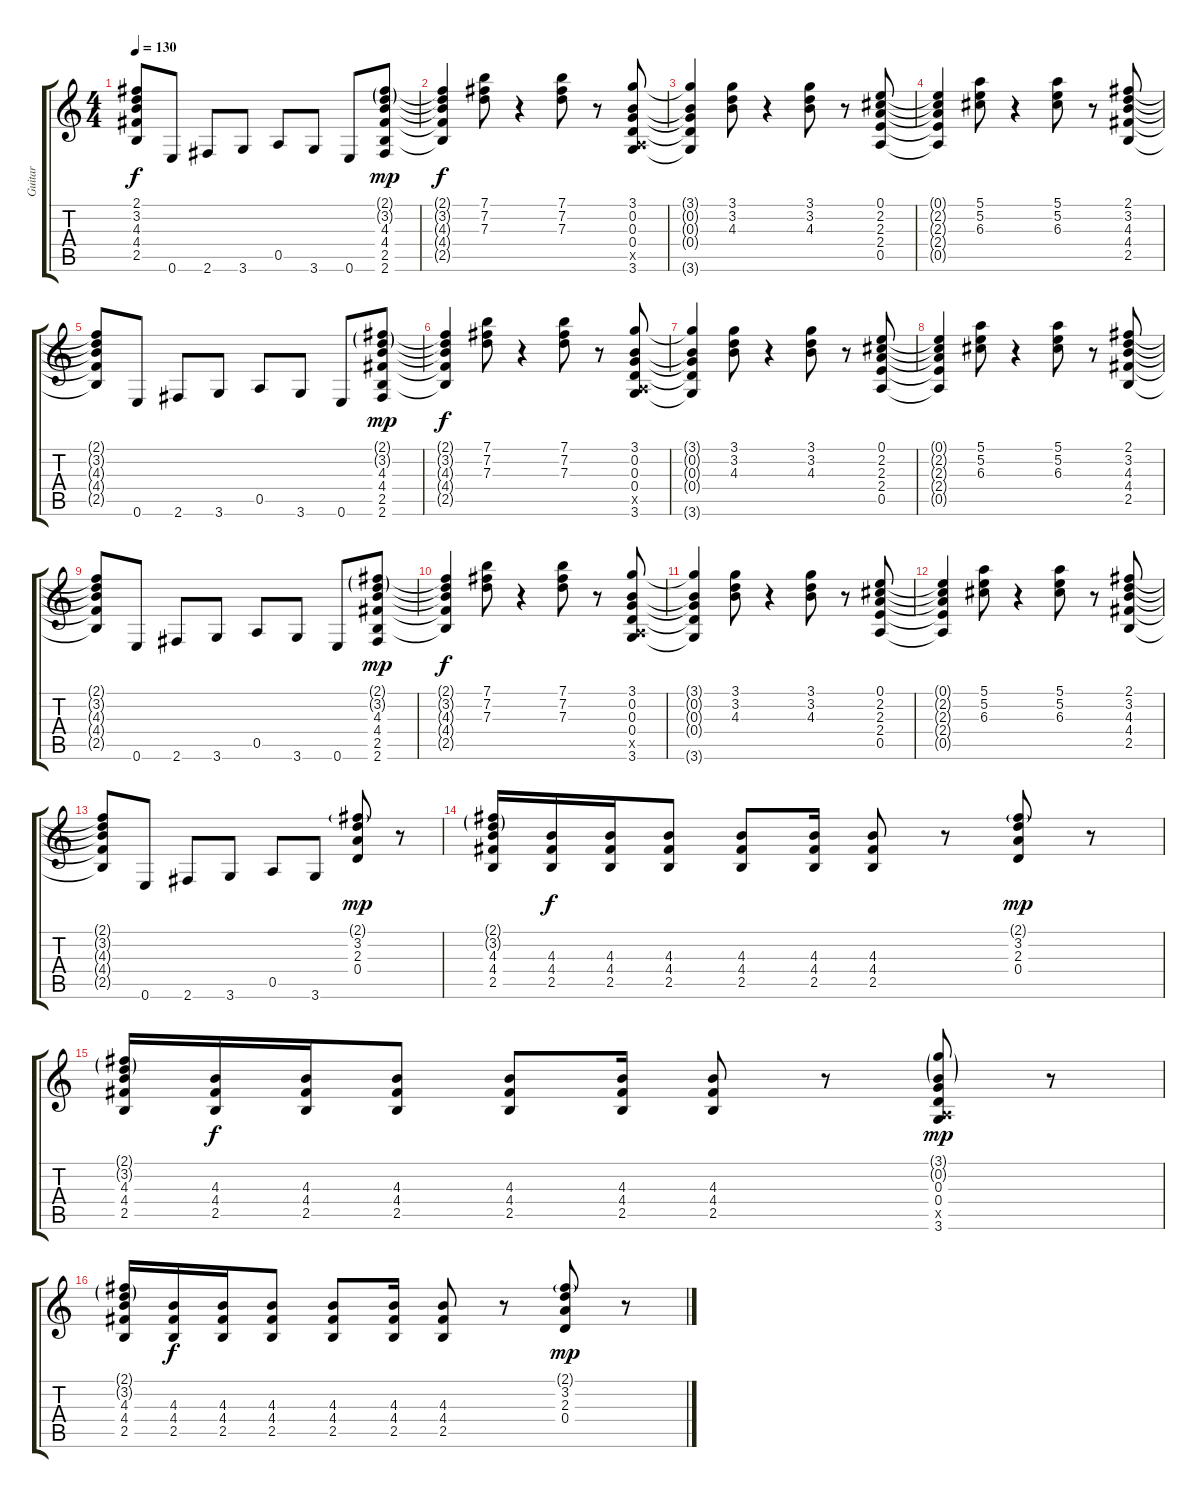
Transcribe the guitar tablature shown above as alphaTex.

\track ("Guitar" "Guitar") {instrument distortionguitar}
\staff {score tabs}
\tuning (E4 B3 G3 D3 A2 E2) {hide}
\ts (4 4)
\tempo 130
\clef g2
\ks c
(2.1{t} 3.2{t} 4.3{t} 4.4{t} 2.5{t}).8{dy f} 0.6.8 2.6.8 3.6.8 0.5.8 3.6.8 0.6.8 (2.1{g} 3.2{g} 4.3 4.4 2.5 2.6).8{dy mp} |
(2.1{t} 3.2{t} 4.3{t} 4.4{t} 2.5{t}).4{dy f} (7.1 7.2 7.3).8 r.4 (7.1 7.2 7.3).8 r.8 (3.1 0.2 0.3 0.4 0.5{x} 3.6).8 |
(3.1{t} 0.2{t} 0.3{t} 0.4{t} 3.6{t}).4 (3.1 3.2 4.3).8 r.4 (3.1 3.2 4.3).8 r.8 (0.1 2.2 2.3 2.4 0.5).8 |
(0.1{t} 2.2{t} 2.3{t} 2.4{t} 0.5{t}).4 (5.1 5.2 6.3).8 r.4 (5.1 5.2 6.3).8 r.8 (2.1 3.2 4.3 4.4 2.5).8 |
(2.1{t} 3.2{t} 4.3{t} 4.4{t} 2.5{t}).8 0.6.8 2.6.8 3.6.8 0.5.8 3.6.8 0.6.8 (2.1{g} 3.2{g} 4.3 4.4 2.5 2.6).8{dy mp} |
(2.1{t} 3.2{t} 4.3{t} 4.4{t} 2.5{t}).4{dy f} (7.1 7.2 7.3).8 r.4 (7.1 7.2 7.3).8 r.8 (3.1 0.2 0.3 0.4 0.5{x} 3.6).8 |
(3.1{t} 0.2{t} 0.3{t} 0.4{t} 3.6{t}).4 (3.1 3.2 4.3).8 r.4 (3.1 3.2 4.3).8 r.8 (0.1 2.2 2.3 2.4 0.5).8 |
(0.1{t} 2.2{t} 2.3{t} 2.4{t} 0.5{t}).4 (5.1 5.2 6.3).8 r.4 (5.1 5.2 6.3).8 r.8 (2.1 3.2 4.3 4.4 2.5).8 |
(2.1{t} 3.2{t} 4.3{t} 4.4{t} 2.5{t}).8 0.6.8 2.6.8 3.6.8 0.5.8 3.6.8 0.6.8 (2.1{g} 3.2{g} 4.3 4.4 2.5 2.6).8{dy mp} |
(2.1{t} 3.2{t} 4.3{t} 4.4{t} 2.5{t}).4{dy f} (7.1 7.2 7.3).8 r.4 (7.1 7.2 7.3).8 r.8 (3.1 0.2 0.3 0.4 0.5{x} 3.6).8 |
(3.1{t} 0.2{t} 0.3{t} 0.4{t} 3.6{t}).4 (3.1 3.2 4.3).8 r.4 (3.1 3.2 4.3).8 r.8 (0.1 2.2 2.3 2.4 0.5).8 |
(0.1{t} 2.2{t} 2.3{t} 2.4{t} 0.5{t}).4 (5.1 5.2 6.3).8 r.4 (5.1 5.2 6.3).8 r.8 (2.1 3.2 4.3 4.4 2.5).8 |
(2.1{t} 3.2{t} 4.3{t} 4.4{t} 2.5{t}).8 0.6.8 2.6.8 3.6.8 0.5.8 3.6.8 (2.1{g} 3.2 2.3 0.4).8{dy mp} r.8 |
(2.1{g} 3.2{g} 4.3 4.4 2.5).16 (4.3 4.4 2.5).16{dy f} (4.3 4.4 2.5).16 (4.3 4.4 2.5).8 (4.3 4.4 2.5).8 (4.3 4.4 2.5).16 (4.3 4.4 2.5).8 r.8 (2.1{g} 3.2 2.3 0.4).8{dy mp} r.8 |
(2.1{g} 3.2{g} 4.3 4.4 2.5).16 (4.3 4.4 2.5).16{dy f} (4.3 4.4 2.5).16 (4.3 4.4 2.5).8 (4.3 4.4 2.5).8 (4.3 4.4 2.5).16 (4.3 4.4 2.5).8 r.8 (3.1{g} 0.2{g} 0.3 0.4 0.5{x} 3.6).8{dy mp} r.8 |
(2.1{g} 3.2{g} 4.3 4.4 2.5).16 (4.3 4.4 2.5).16{dy f} (4.3 4.4 2.5).16 (4.3 4.4 2.5).8 (4.3 4.4 2.5).8 (4.3 4.4 2.5).16 (4.3 4.4 2.5).8 r.8 (2.1{g} 3.2 2.3 0.4).8{dy mp} r.8
